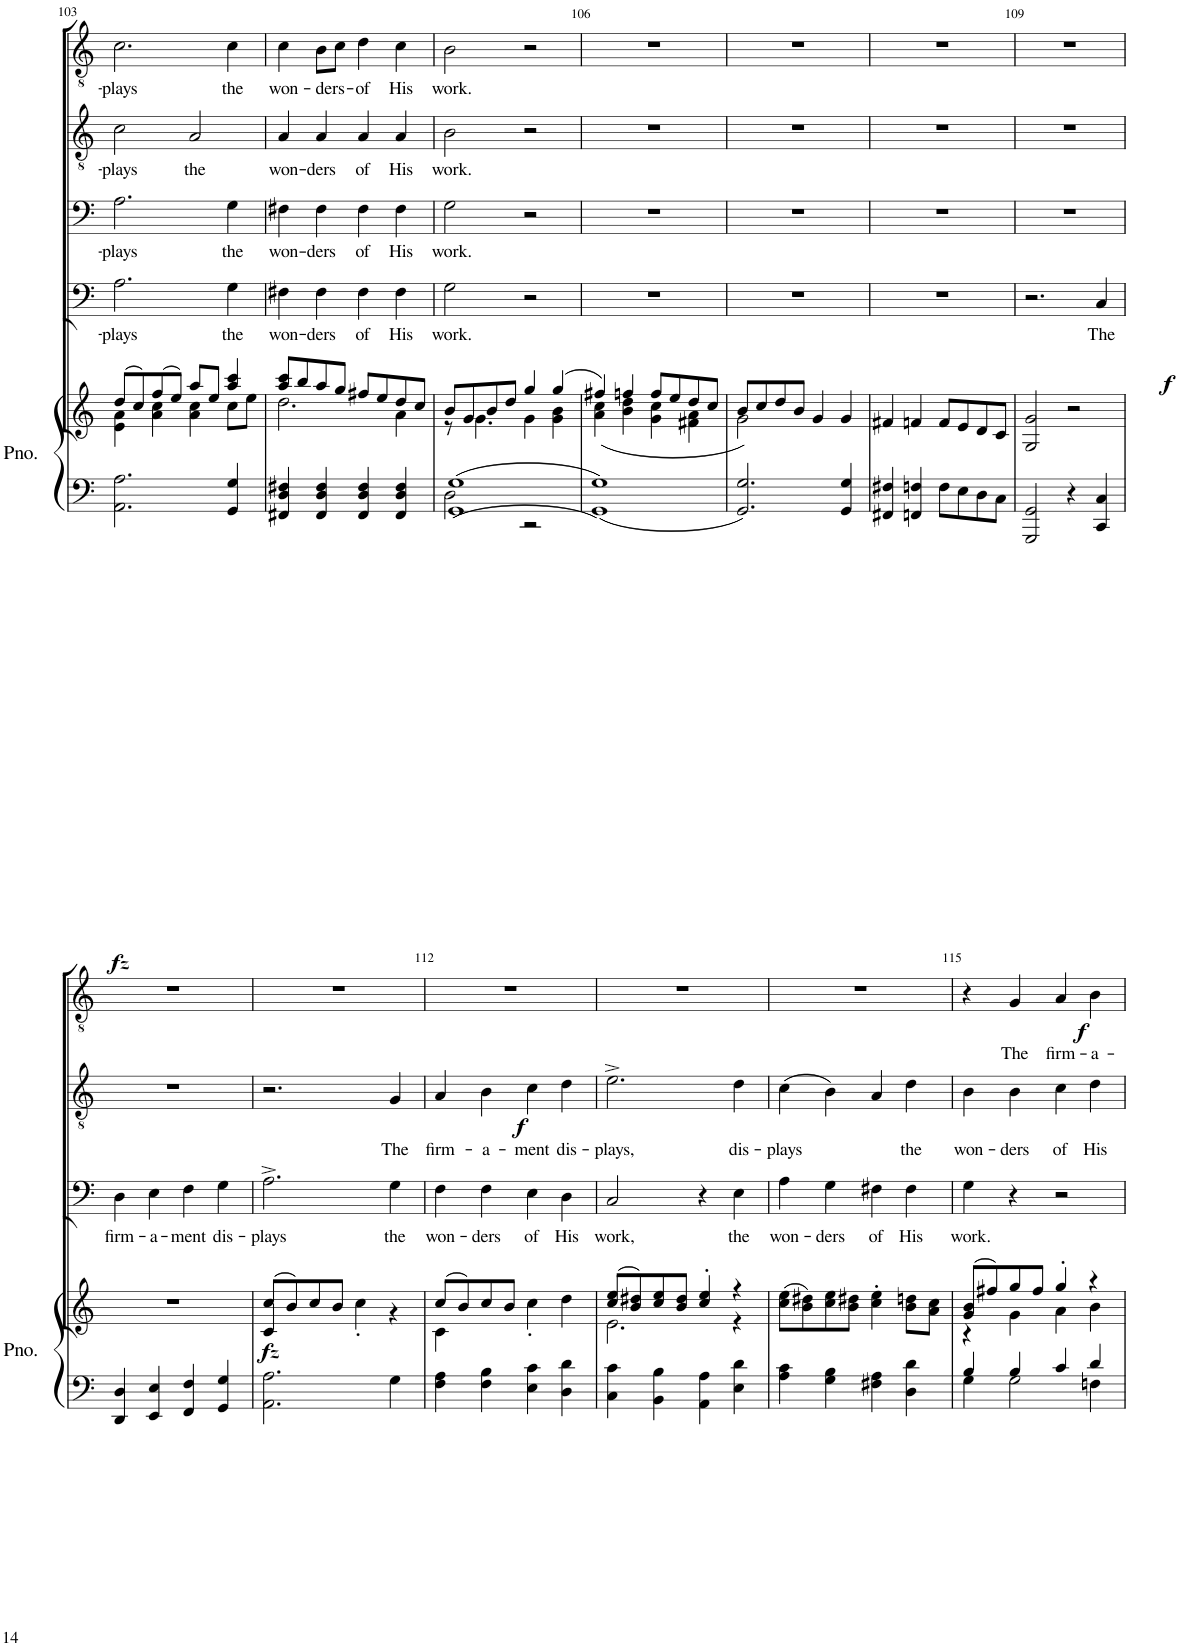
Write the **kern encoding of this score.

**kern	**kern	**dynam	**kern	**text	**dynam	**kern	**text	**kern	**text	**dynam	**kern	**text	**dynam
*part5	*part5	*part5	*part4	*part4	*part4	*part3	*part3	*part2	*part2	*part2	*part1	*part1	*part1
*staff6	*staff5	*staff5/6	*staff4	*staff4	*staff4	*staff3	*staff3	*staff2	*staff2	*staff2	*staff1	*staff1	*staff1
*I"Piano	*	*	*I"Bass	*	*	*I"Bass	*	*I"Tenor	*	*	*I"Bass	*	*
*I'Pno.	*	*	*I'B	*	*	*I'B	*	*I'T	*	*	*I'B	*	*
!!LO:PB:g=z
*clefF4	*clefG2	*	*clefF4	*	*	*clefF4	*	*clefGv2	*	*	*clefGv2	*	*
*k[]	*k[]	*	*k[]	*	*	*k[]	*	*k[]	*	*	*k[]	*	*
*M4/4	*M4/4	*	*M4/4	*	*	*M4/4	*	*M4/4	*	*	*M4/4	*	*
*met(c|)	*met(c|)	*	*met(c|)	*	*	*met(c|)	*	*met(c|)	*	*	*met(c|)	*	*
=103	=103	=103	=103	=103	=103	=103	=103	=103	=103	=103	=103	=103	=103
*	*^	*	*	*	*	*	*	*	*	*	*	*	*
!	!	!	!LO:DY:b=2	!	!LO:LY:b	!	!	!LO:LY:b	!	!LO:LY:b	!	!	!LO:LY:b	!
2.AA\ 2.A\	(8dd/L	4e\ 4a\	fz	2.A\	-plays	.	2.A\	-plays	2c\	-plays	.	2.c\	-plays	.
.	8cc/)	.	.	.	.	.	.	.	.	.	.	.	.	.
.	(8ff/	4a\ 4cc\	.	.	.	.	.	.	.	.	.	.	.	.
.	8ee/J)	.	.	.	.	.	.	.	.	.	.	.	.	.
!	!	!	!	!	!	!	!	!	!	!LO:LY:b	!	!	!	!
.	8aa/L	4a\ 4cc\	.	.	.	.	.	.	2A/	the	.	.	.	.
.	8ee/J	.	.	.	.	.	.	.	.	.	.	.	.	.
!	!	!	!	!	!LO:LY:b	!	!	!LO:LY:b	!	!	!	!	!LO:LY:b	!
4GG/ 4G/	4aa/ 4ccc/	8cc\L	.	4G\	the	.	4G\	the	.	.	.	4c\	the	.
.	.	8ee\J	.	.	.	.	.	.	.	.	.	.	.	.
=104	=104	=104	=104	=104	=104	=104	=104	=104	=104	=104	=104	=104	=104	=104
!	!	!	!	!	!LO:LY:b	!	!	!LO:LY:b	!	!LO:LY:b	!	!	!LO:LY:b	!
4FF#X/ 4D/ 4F#X/	8aa/ 8ccc/L	2.dd\	.	4F#X\	won-	.	4F#X\	won-	4A/	won-	.	4c\	won-	.
.	8bb/	.	.	.	.	.	.	.	.	.	.	.	.	.
!	!	!	!	!	!LO:LY:b	!	!	!LO:LY:b	!	!LO:LY:b	!	!	!LO:LY:b	!
4FF#X/ 4D/ 4F#X/	8aa/	.	.	4F#X\	-ders	.	4F#X\	-ders	4A/	-ders	.	8B\L	-ders-	.
.	8gg/J	.	.	.	.	.	.	.	.	.	.	8c\J	.	.
!	!	!	!	!	!LO:LY:b	!	!	!LO:LY:b	!	!LO:LY:b	!	!	!LO:LY:b	!
4FF#X/ 4D/ 4F#X/	8ff#X/L	.	.	4F#X\	of	.	4F#X\	of	4A/	of	.	4d\	-of	.
.	8ee/	.	.	.	.	.	.	.	.	.	.	.	.	.
!	!	!	!	!	!LO:LY:b	!	!	!LO:LY:b	!	!LO:LY:b	!	!	!LO:LY:b	!
4FF#X/ 4D/ 4F#X/	8dd/	4a\	.	4F#X\	His	.	4F#X\	His	4A/	His	.	4c\	His	.
.	8cc/J	.	.	.	.	.	.	.	.	.	.	.	.	.
=105	=105	=105	=105	=105	=105	=105	=105	=105	=105	=105	=105	=105	=105	=105
*^	*	*	*	*	*	*	*	*	*	*	*	*	*	*
!	!	!	!	!	!	!LO:LY:b	!	!	!LO:LY:b	!	!LO:LY:b	!	!	!LO:LY:b	!
1GG 1G	2D\	8b/L	8r	.	2G\	work.	.	2G\	work.	2B\	work.	.	2B\	work.	.
.	.	8g/	4.g\	.	.	.	.	.	.	.	.	.	.	.	.
.	.	8b/	.	.	.	.	.	.	.	.	.	.	.	.	.
.	.	8dd/J	.	.	.	.	.	.	.	.	.	.	.	.	.
.	2r	4gg/	4g\	.	2r	.	.	2r	.	2r	.	.	2r	.	.
.	.	(4gg/	4g\ 4b\	.	.	.	.	.	.	.	.	.	.	.	.
*v	*v	*	*	*	*	*	*	*	*	*	*	*	*	*	*
=106	=106	=106	=106	=106	=106	=106	=106	=106	=106	=106	=106	=106	=106	=106
1GG 1G	4ff#X/)	4a\ 4cc\	.	1r	.	.	1r	.	1r	.	.	1r	.	.
.	4ffn/	4b\ 4dd\	.	.	.	.	.	.	.	.	.	.	.	.
.	8ff/L	4g\ 4cc\	.	.	.	.	.	.	.	.	.	.	.	.
.	8ee/	.	.	.	.	.	.	.	.	.	.	.	.	.
.	8dd/	4f#X\ 4a\	.	.	.	.	.	.	.	.	.	.	.	.
.	8cc/J	.	.	.	.	.	.	.	.	.	.	.	.	.
=107	=107	=107	=107	=107	=107	=107	=107	=107	=107	=107	=107	=107	=107	=107
2.GG/ 2.G/	8b/L	2g\	.	1r	.	.	1r	.	1r	.	.	1r	.	.
.	8cc/	.	.	.	.	.	.	.	.	.	.	.	.	.
.	8dd/	.	.	.	.	.	.	.	.	.	.	.	.	.
.	8b/J	.	.	.	.	.	.	.	.	.	.	.	.	.
.	4g/	2ryy	.	.	.	.	.	.	.	.	.	.	.	.
4GG/ 4G/	4g/	.	.	.	.	.	.	.	.	.	.	.	.	.
*	*v	*v	*	*	*	*	*	*	*	*	*	*	*	*
=108	=108	=108	=108	=108	=108	=108	=108	=108	=108	=108	=108	=108	=108
4FF#X/ 4F#X/	4f#X/	.	1r	.	.	1r	.	1r	.	.	1r	.	.
4FFn/ 4Fn/	4fn/	.	.	.	.	.	.	.	.	.	.	.	.
8F\L	8f/L	.	.	.	.	.	.	.	.	.	.	.	.
8E\	8e/	.	.	.	.	.	.	.	.	.	.	.	.
8D\	8d/	.	.	.	.	.	.	.	.	.	.	.	.
8C\J	8c/J	.	.	.	.	.	.	.	.	.	.	.	.
=109	=109	=109	=109	=109	=109	=109	=109	=109	=109	=109	=109	=109	=109
2GGG/ 2GG/	2G/ 2g/	.	2.r	.	.	1r	.	1r	.	.	1r	.	.
4r	2r	.	.	.	.	.	.	.	.	.	.	.	.
!	!	!	!	!LO:LY:b	!LO:DY:b	!	!	!	!	!	!	!	!
4CC/ 4C/	.	.	4C/	The	f	.	.	.	.	.	.	.	.
!!LO:LB:g=z
=110	=110	=110	=110	=110	=110	=110	=110	=110	=110	=110	=110	=110	=110
!	!	!	!	!LO:LY:b	!	!	!	!	!	!	!	!	!
4DD/ 4D/	1r	.	4D\	firm-	.	1r	.	1r	.	.	1r	.	.
!	!	!	!	!LO:LY:b	!	!	!	!	!	!	!	!	!
4EE/ 4E/	.	.	4E\	-a-	.	.	.	.	.	.	.	.	.
!	!	!	!	!LO:LY:b	!	!	!	!	!	!	!	!	!
4FF/ 4F/	.	.	4F\	-ment	.	.	.	.	.	.	.	.	.
!	!	!	!	!LO:LY:b	!	!	!	!	!	!	!	!	!
4GG/ 4G/	.	.	4G\	dis-	.	.	.	.	.	.	.	.	.
=111	=111	=111	=111	=111	=111	=111	=111	=111	=111	=111	=111	=111	=111
*	*^	*	*	*	*	*	*	*	*	*	*	*	*
!	!	!	!LO:DY:b	!	!LO:LY:b	!	!	!	!	!	!	!	!	!
2.AA\ 2.A\	(8cc/L	4c/	fz	2.A^\	-plays	.	1r	.	2.r	.	.	1r	.	.
.	8b/)	.	.	.	.	.	.	.	.	.	.	.	.	.
.	8cc/	4ryy	.	.	.	.	.	.	.	.	.	.	.	.
.	8b/J	.	.	.	.	.	.	.	.	.	.	.	.	.
.	2ryy	4cc'\	.	.	.	.	.	.	.	.	.	.	.	.
!	!	!	!	!	!LO:LY:b	!	!	!	!	!LO:LY:b	!LO:DY:b	!	!	!
4G\	.	4r	.	4G\	the	.	.	.	4G/	The	f	.	.	.
=112	=112	=112	=112	=112	=112	=112	=112	=112	=112	=112	=112	=112	=112	=112
!	!	!	!	!	!LO:LY:b	!	!	!	!	!LO:LY:b	!	!	!	!
4F\ 4A\	(8cc/L	4c\	.	4F\	won-	.	1r	.	4A/	firm-	.	1r	.	.
.	8b/)	.	.	.	.	.	.	.	.	.	.	.	.	.
!	!	!	!	!	!LO:LY:b	!	!	!	!	!LO:LY:b	!	!	!	!
4F\ 4B\	8cc/	4ryy	.	4F\	-ders	.	.	.	4B\	-a-	.	.	.	.
.	8b/J	.	.	.	.	.	.	.	.	.	.	.	.	.
!	!	!	!	!	!LO:LY:b	!	!	!	!	!LO:LY:b	!	!	!	!
4E\ 4c\	2ryy	4cc'\	.	4E\	of	.	.	.	4c\	-ment	.	.	.	.
!	!	!	!	!	!LO:LY:b	!	!	!	!	!LO:LY:b	!	!	!	!
4D\ 4d\	.	4dd\	.	4D\	His	.	.	.	4d\	dis-	.	.	.	.
=113	=113	=113	=113	=113	=113	=113	=113	=113	=113	=113	=113	=113	=113	=113
!	!	!	!	!	!LO:LY:b	!	!	!	!	!LO:LY:b	!	!	!	!
4C\ 4c\	(8cc/ 8ee/L	2.e\	.	2C/	work,	.	1r	.	2.e^\	-plays,	.	1r	.	.
.	8b/ 8dd#X/)	.	.	.	.	.	.	.	.	.	.	.	.	.
4BB\ 4B\	8cc/ 8ee/	.	.	.	.	.	.	.	.	.	.	.	.	.
.	8b/ 8dd#X/J	.	.	.	.	.	.	.	.	.	.	.	.	.
4AA\ 4A\	4cc/' 4ee/'	.	.	4r	.	.	.	.	.	.	.	.	.	.
!	!	!	!	!	!LO:LY:b	!	!	!	!	!LO:LY:b	!	!	!	!
4E\ 4d\	4r	4r	.	4E\	the	.	.	.	4d\	dis-	.	.	.	.
=114	=114	=114	=114	=114	=114	=114	=114	=114	=114	=114	=114	=114	=114	=114
!	!	!	!	!	!LO:LY:b	!	!	!	!	!LO:LY:b	!	!	!	!
*	*v	*v	*	*	*	*	*	*	*	*	*	*	*	*
4A\ 4c\	(8cc\ 8ee\L	.	4A\	won-	.	1r	.	(4c\	-plays	.	1r	.	.
.	8b\ 8dd#X\)	.	.	.	.	.	.	.	.	.	.	.	.
!	!	!	!	!LO:LY:b	!	!	!	!	!	!	!	!	!
4G\ 4B\	8cc\ 8ee\	.	4G\	-ders	.	.	.	4B\)	.	.	.	.	.
.	8b\ 8dd#X\J	.	.	.	.	.	.	.	.	.	.	.	.
!	!	!	!	!LO:LY:b	!	!	!	!	!	!	!	!	!
4F#X\ 4A\	4cc\' 4ee\'	.	4F#X\	of	.	.	.	4A/	.	.	.	.	.
!	!	!	!	!LO:LY:b	!	!	!	!	!LO:LY:b	!	!	!	!
4D\ 4d\	8b\ 8ddn\L	.	4F#X\	His	.	.	.	4d\	the	.	.	.	.
.	8a\ 8cc\J	.	.	.	.	.	.	.	.	.	.	.	.
=115	=115	=115	=115	=115	=115	=115	=115	=115	=115	=115	=115	=115	=115
*^	*^	*	*	*	*	*	*	*	*	*	*	*	*
!	!	!	!	!	!	!LO:LY:b	!	!	!	!	!LO:LY:b	!	!	!	!
4B/	4G\	(8g/ 8b/L	4r	.	4G\	work.	.	1r	.	4B\	won-	.	4r	.	.
.	.	8ff#X/)	.	.	.	.	.	.	.	.	.	.	.	.	.
!	!	!	!	!	!	!	!	!	!	!	!LO:LY:b	!	!	!LO:LY:b	!LO:DY:b
4B/	2G\	8gg/	4g\	.	4r	.	.	.	.	4B\	-ders	.	4G/	The	f
.	.	8ff#X/J	.	.	.	.	.	.	.	.	.	.	.	.	.
!	!	!	!	!	!	!	!	!	!	!	!LO:LY:b	!	!	!LO:LY:b	!
4c/	.	4gg'/	4a\	.	2r	.	.	.	.	4c\	of	.	4A/	firm-	.
!	!	!	!	!	!	!	!	!	!	!	!LO:LY:b	!	!	!LO:LY:b	!
4d/	4Fn\	4r	4b\	.	.	.	.	.	.	4d\	His	.	4B\	-a-	.
*v	*v	*	*	*	*	*	*	*	*	*	*	*	*	*	*
*	*v	*v	*	*	*	*	*	*	*	*	*	*	*	*
=	=	=	=	=	=	=	=	=	=	=	=	=	=
*-	*-	*-	*-	*-	*-	*-	*-	*-	*-	*-	*-	*-	*-
